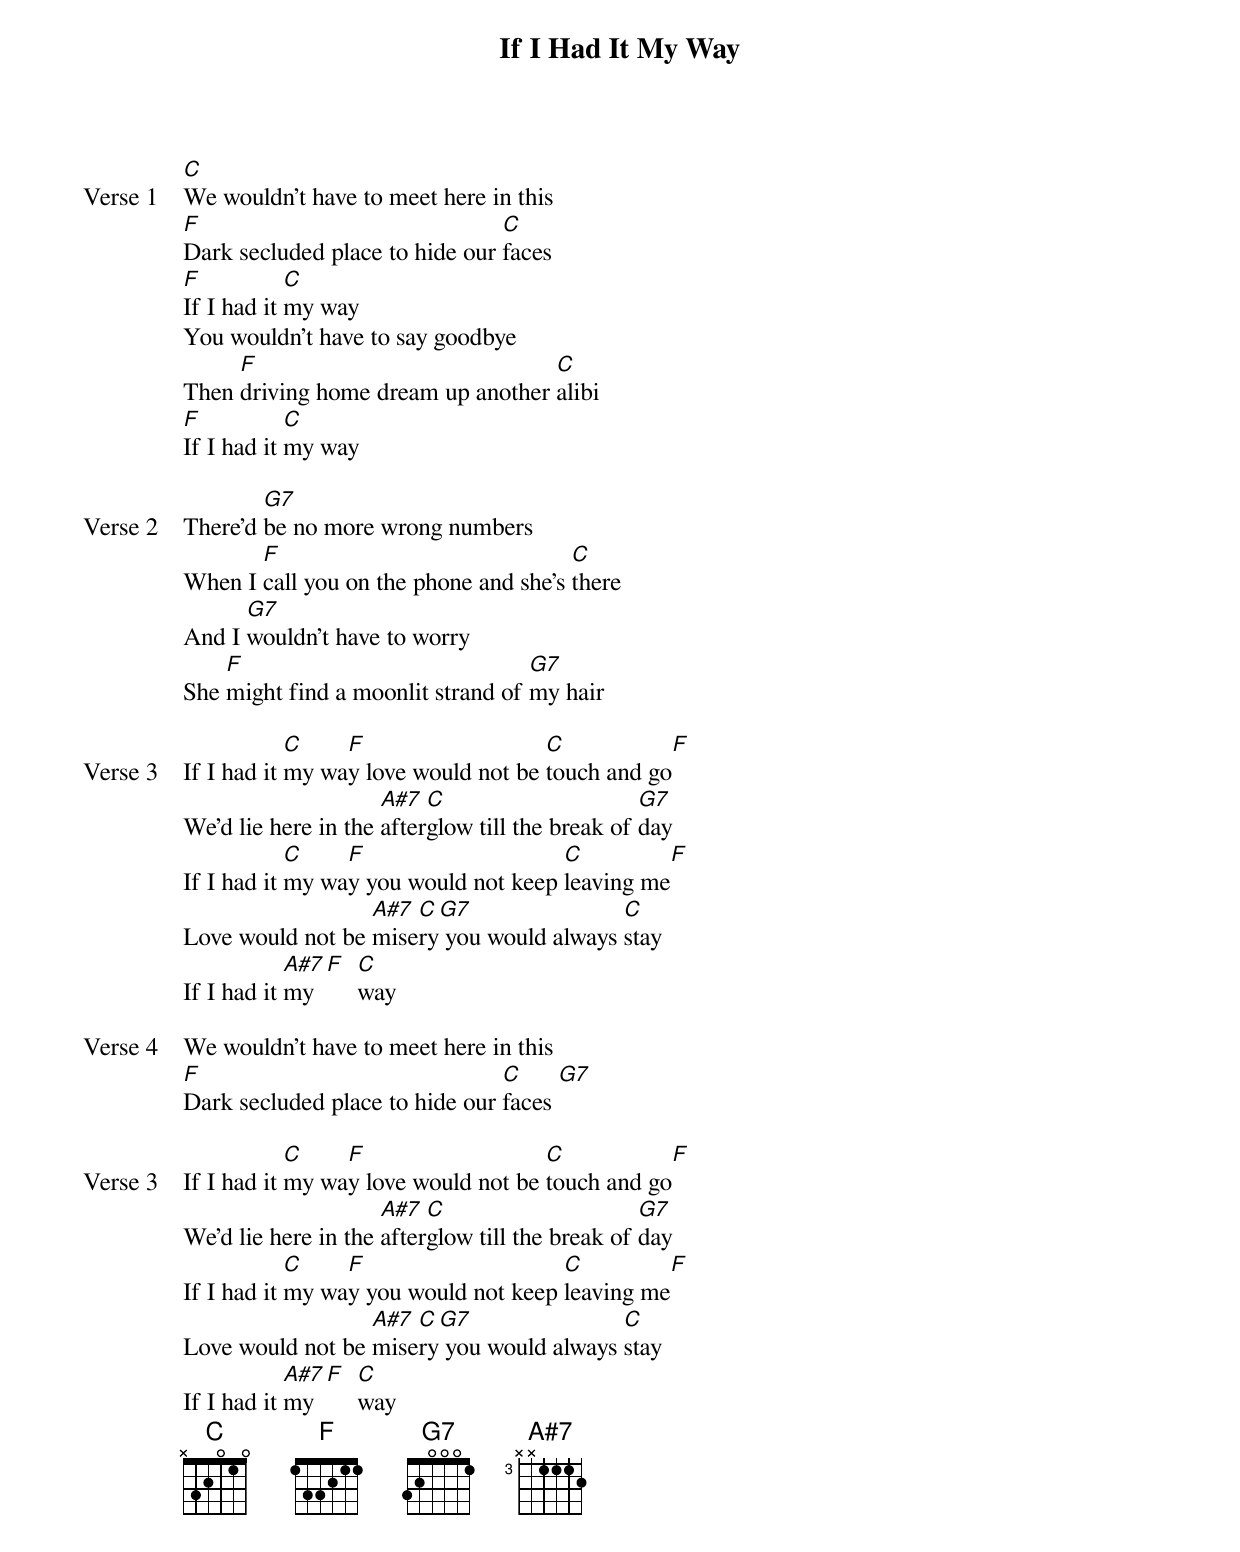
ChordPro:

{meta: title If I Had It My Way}
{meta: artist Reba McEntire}
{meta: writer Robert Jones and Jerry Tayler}

{start_of_verse: Verse 1}
[C]We wouldn't have to meet here in this
[F]Dark secluded place to hide our [C]faces
[F]If I had it [C]my way
You wouldn't have to say goodbye
Then [F]driving home dream up another [C]alibi
[F]If I had it [C]my way
{end_of_verse}

{start_of_verse: Verse 2}
There'd [G7]be no more wrong numbers
When I [F]call you on the phone and she's [C]there
And I [G7]wouldn't have to worry
She [F]might find a moonlit strand of [G7]my hair
{end_of_verse}

{start_of_verse: Verse 3}
If I had it [C]my wa[F]y love would not be [C]touch and go[F]
We'd lie here in the [A#7]after[C]glow till the break of [G7]day
If I had it [C]my wa[F]y you would not keep [C]leaving me[F]
Love would not be [A#7]mise[C]ry[G7] you would always [C]stay
If I had it [A#7]my  [F]  [C]way
{end_of_verse}

{start_of_verse: Verse 4}
We wouldn't have to meet here in this
[F]Dark secluded place to hide our [C]faces [G7]
{end_of_verse}

{start_of_verse: Verse 3}
If I had it [C]my wa[F]y love would not be [C]touch and go[F]
We'd lie here in the [A#7]after[C]glow till the break of [G7]day
If I had it [C]my wa[F]y you would not keep [C]leaving me[F]
Love would not be [A#7]mise[C]ry[G7] you would always [C]stay
If I had it [A#7]my  [F]  [C]way
{end_of_verse}
